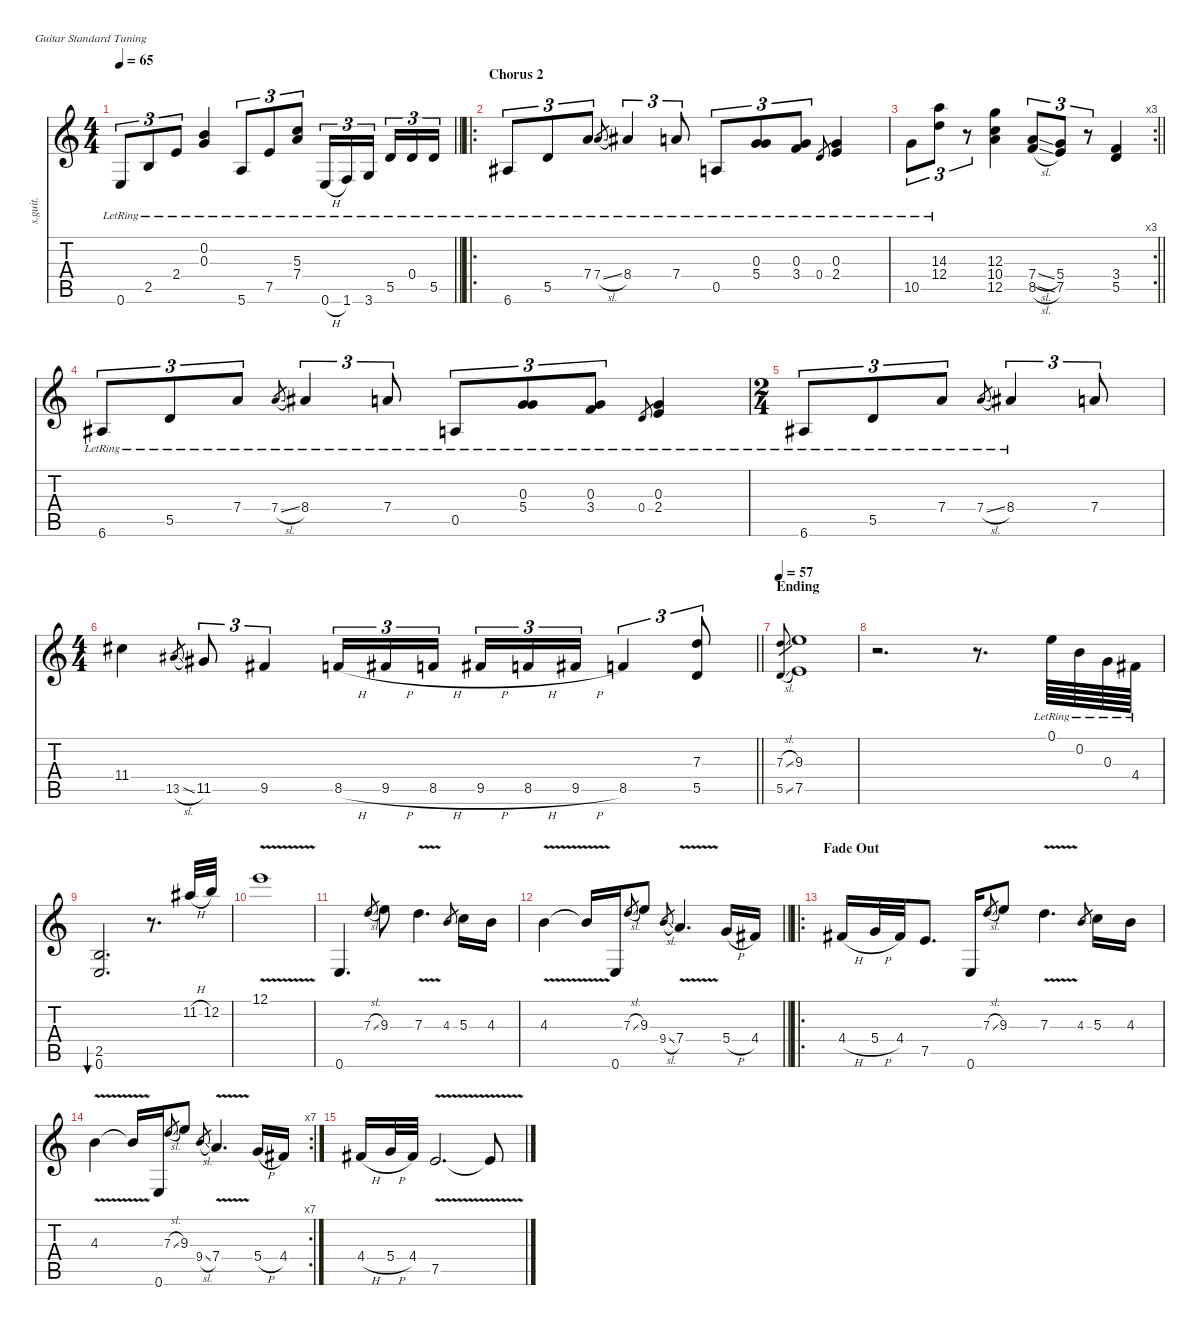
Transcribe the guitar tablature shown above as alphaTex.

\defaultSystemsLayout 4
\hideDynamics
\bracketExtendMode nobrackets
\otherSystemsTrackNameOrientation horizontal
\track ("Guitar 1" "s.guit.") {instrument acousticguitarsteel}
\staff {score tabs}
\tuning (E4 B3 G3 D3 A2 E2)
\ts (4 4)
\tempo 65
\clef g2
\barLineRight lightlight
\ks c
0.6{lr}.8{tu (3 2) dy f beam Up} 2.5{lr}.8{tu (3 2) beam Up} 2.4{lr}.8{tu (3 2) beam Up} (0.2{lr} 0.3{lr}).4{beam Up} 5.6{lr}.8{tu (3 2) beam Up} 7.5{lr}.8{tu (3 2) beam Up} (5.3{lr} 7.4{lr}).8{tu (3 2) beam Up} 0.6{h lr}.16{tu (3 2) beam Up} 1.6{lr}.16{tu (3 2) beam Up} 3.6{lr}.16{tu (3 2) beam Up} 5.5{lr}.16{tu (3 2) beam Up} 0.4{lr}.16{tu (3 2) beam Up} 5.5{lr}.16{tu (3 2) beam Up} |
\ro
\section ("" "Chorus 2")
6.6{lr acc #}.8{tu (3 2) beam Up} 5.5{lr}.8{tu (3 2) beam Up} 7.4{lr}.8{tu (3 2) beam Up} 7.4{sl lr}.8{gr dy mf beam Up} 8.4{lr acc #}.4{tu (3 2) dy f beam Up} 7.4{lr}.8{tu (3 2) beam Up} 0.5{lr}.8{tu (3 2) beam Up} (0.3{lr} 5.4{lr}).8{tu (3 2) beam Up} (0.3{lr} 3.4{lr}).8{tu (3 2) beam Up} 0.4{lr}.8{gr dy mf beam Up} (0.3{lr} 2.4{lr}).4{dy f beam Up} |
\rc 3
\barLineRight lightlight
10.5{lr}.8{tu (3 2) beam Down} (14.3{lr} 12.4{lr}).8{tu (3 2) beam Down} r.8{tu (3 2) beam Down} (12.3 10.4 12.5).4{beam Down} (7.4{sl} 8.5{sl}).8{tu (3 2) beam Up} (5.4 7.5).8{tu (3 2) beam Up} r.8{tu (3 2) beam Up} (3.4 5.5).4{beam Up} |
6.6{lr acc #}.8{tu (3 2) beam Up} 5.5{lr}.8{tu (3 2) beam Up} 7.4{lr}.8{tu (3 2) beam Up} 7.4{sl lr}.8{gr dy mf beam Up} 8.4{lr acc #}.4{tu (3 2) dy f beam Up} 7.4{lr}.8{tu (3 2) beam Up} 0.5{lr}.8{tu (3 2) beam Up} (0.3{lr} 5.4{lr}).8{tu (3 2) beam Up} (0.3{lr} 3.4{lr}).8{tu (3 2) beam Up} 0.4{lr}.8{gr dy mf beam Up} (0.3{lr} 2.4{lr}).4{dy f beam Up} |
\ts (2 4)
\beaming (8 2 2)
6.6{lr acc #}.8{tu (3 2) beam Up} 5.5{lr}.8{tu (3 2) beam Up} 7.4{lr}.8{tu (3 2) beam Up} 7.4{sl lr}.8{gr dy mf beam Up} 8.4{lr acc #}.4{tu (3 2) dy f beam Up} 7.4.8{tu (3 2) beam Up} |
\ts (4 4)
\beaming (8 2 2 2 2)
\barLineRight lightlight
11.4{acc #}.4{beam Down} 13.5{sl acc #}.8{gr dy mf beam Up} 11.5{acc #}.8{tu (3 2) dy f beam Up} 9.5{acc #}.4{tu (3 2) beam Up} 8.5{h}.16{tu (3 2) beam Up} 9.5{h acc #}.16{tu (3 2) beam Up} 8.5{h}.16{tu (3 2) beam Up} 9.5{h acc #}.16{tu (3 2) beam Up} 8.5{h}.16{tu (3 2) beam Up} 9.5{h acc #}.16{tu (3 2) beam Up} 8.5.4{tu (3 2) beam Up} (7.3 5.5).8{tu (3 2) beam Up} |
\section ("" "Ending")
\tempo 57
(7.3{sl} 5.5{sl}).8{gr dy mf beam Up} (9.3 7.5).1{dy f beam Up} |
r.2{d instrument electricguitarjazz beam Down} r.8{d beam Down} 0.1{lr}.64{beam Down} 0.2{lr}.64{beam Down} 0.3{lr}.64{beam Down} 4.4{lr acc #}.64{beam Down} |
(2.5 0.6).2{d bu 120 beam Up} r.8{d beam Up} 11.2{h acc #}.32{beam Down} 12.2.32{beam Down} |
12.1{v}.1{beam Down} |
0.6.4{d beam Up} 7.3{sl}.8{gr dy mf beam Up} 9.3.8{dy f beam Down} 7.3{v}.4{d beam Down} 4.3.8{gr dy mf beam Up} 5.3.16{dy f beam Down} 4.3.16{beam Down} |
\barLineRight lightlight
4.3{v}.4{beam Down} 4.3{v t}.16{beam Up} 0.6.16{beam Up} 7.3{sl}.8{gr dy mf beam Up} 9.3.8{dy f beam Up} 9.4{sl}.8{gr dy mf beam Up} 7.4{v}.4{d dy f beam Up} 5.4{h}.16{beam Up} 4.4{acc #}.16{beam Up} |
\ro
\section ("" "Fade Out")
4.4{h acc #}.16{beam Up} 5.4{h}.32{beam Up} 4.4{acc #}.32{beam Up} 7.5.8{d beam Up} 0.6.16{beam Up} 7.3{sl}.8{gr dy mf beam Up} 9.3.8{dy f beam Up} 7.3{v}.4{d beam Down} 4.3.8{gr dy mf beam Up} 5.3.16{dy f beam Down} 4.3.16{beam Down} |
\rc 7
4.3{v}.4{beam Down} 4.3{v t}.16{beam Up} 0.6.16{beam Up} 7.3{sl}.8{gr dy mf beam Up} 9.3.8{dy f beam Up} 9.4{sl}.8{gr dy mf beam Up} 7.4{v}.4{d dy f beam Up} 5.4{h}.16{beam Up} 4.4{acc #}.16{beam Up} |
4.4{h acc #}.16{beam Up} 5.4{h}.32{beam Up} 4.4{acc #}.32{beam Up} 7.5{v}.2{d beam Up} 7.5{v t}.8{beam Up}
